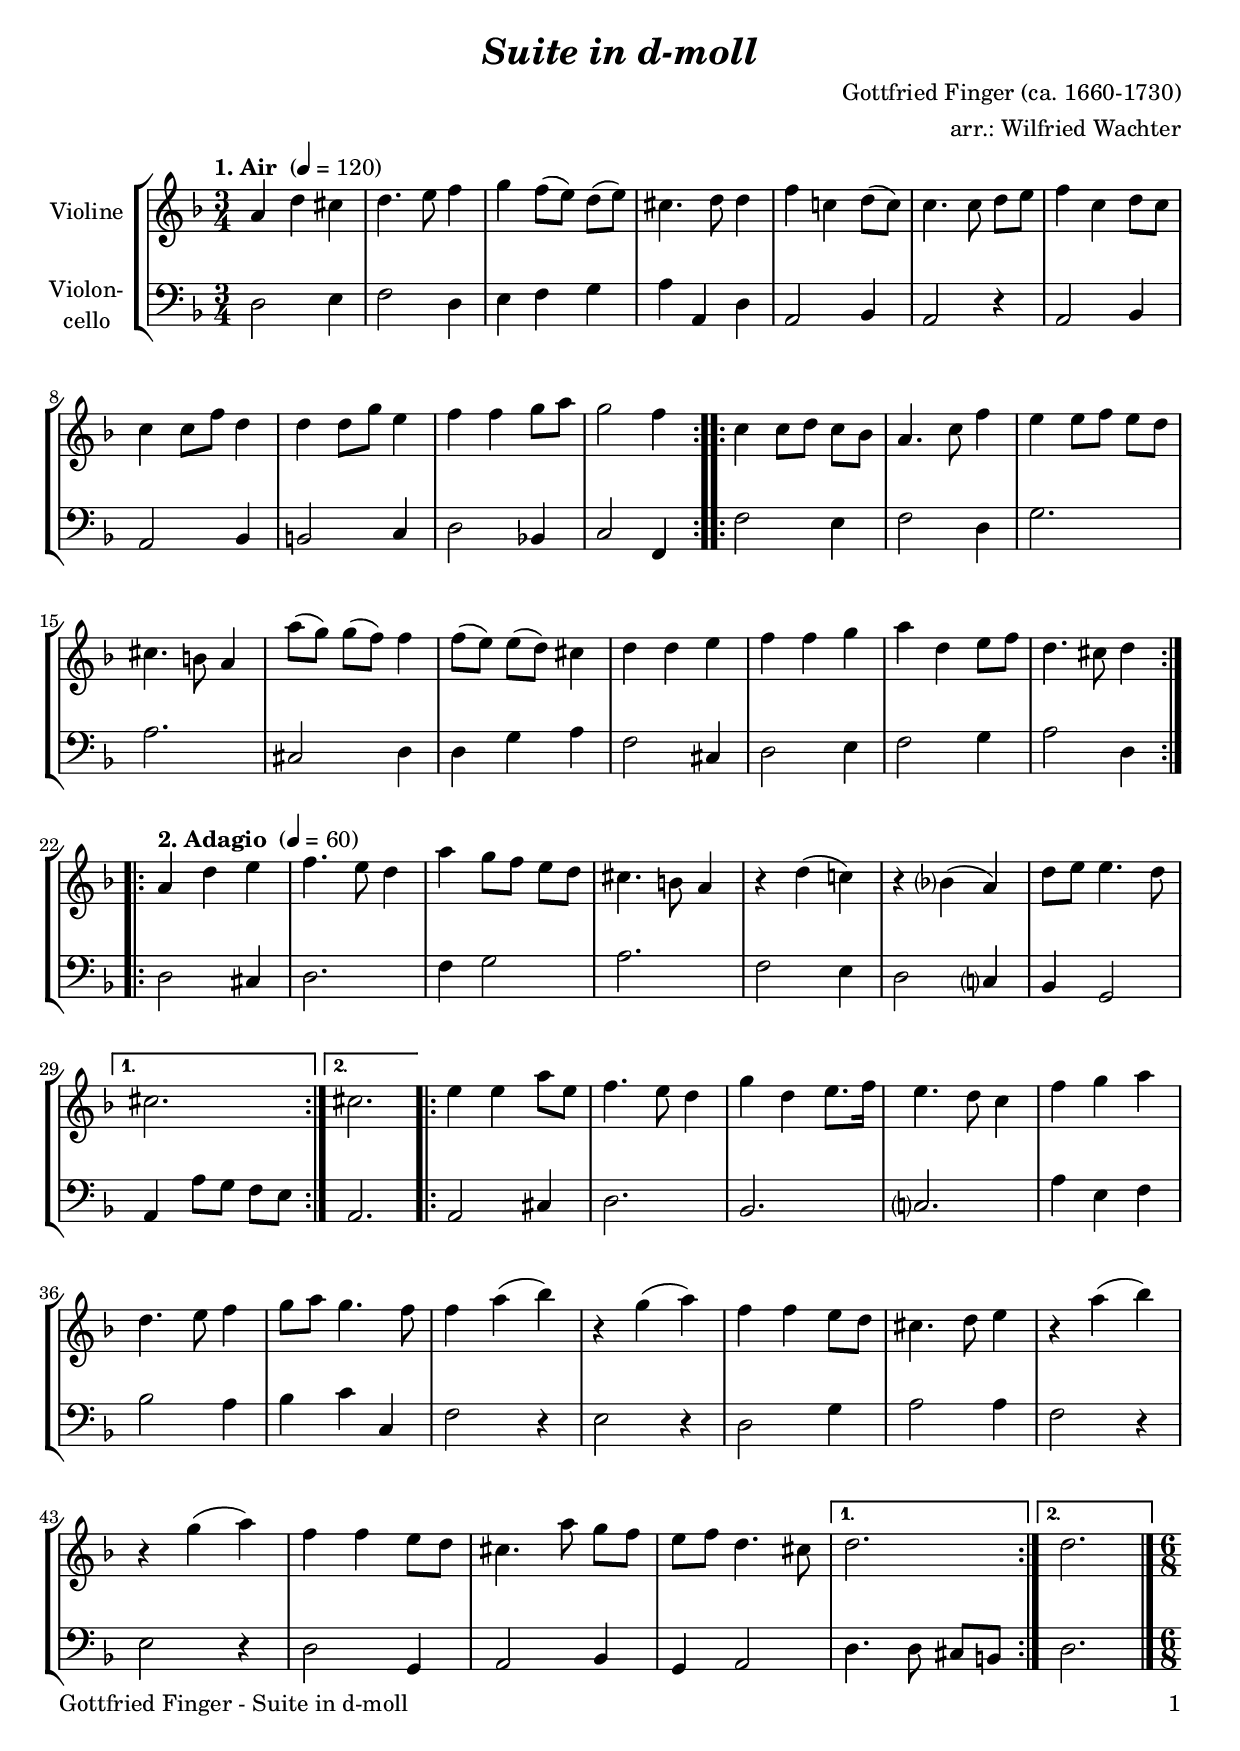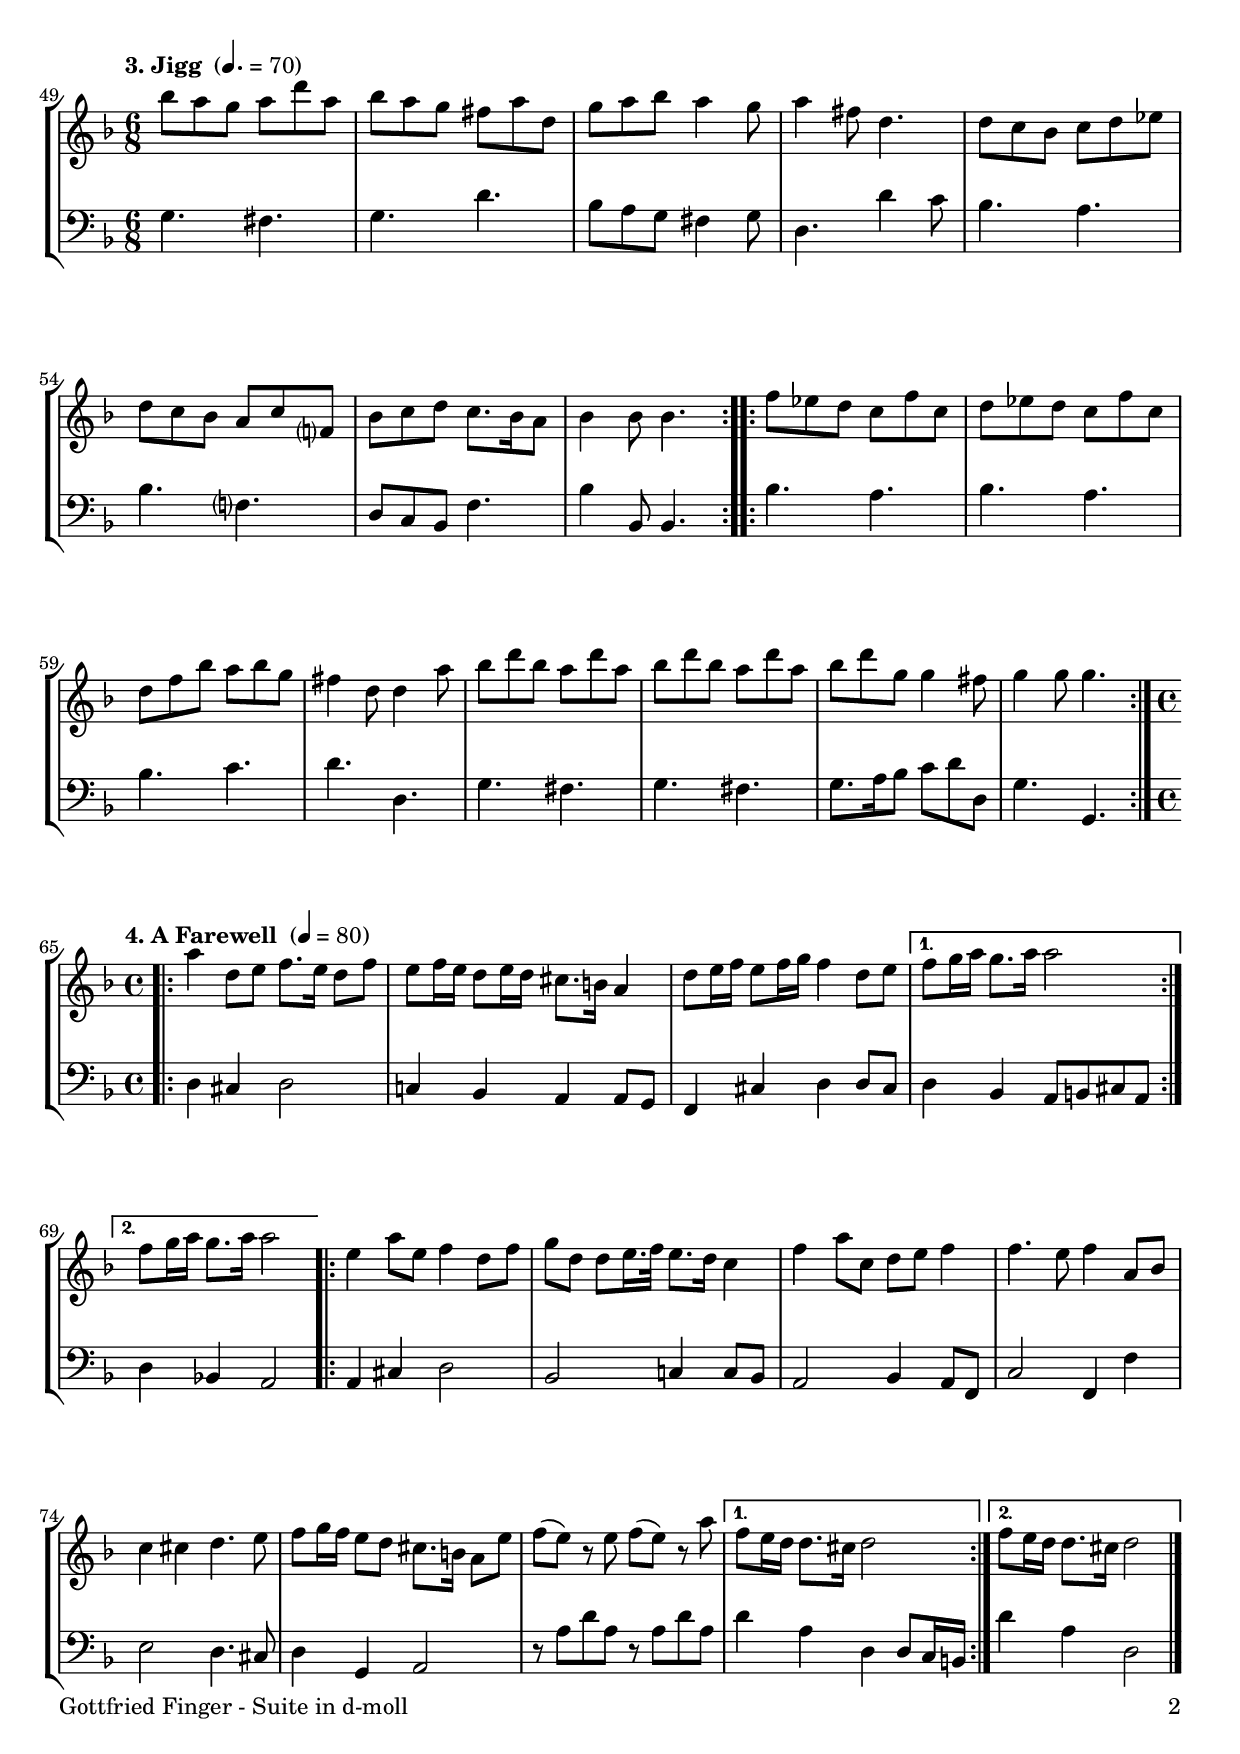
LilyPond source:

\version "2.18.2"
\include "deutsch.ly"
  
#(set-global-staff-size 20)

\header {
  title     = \markup \bold \italic "Suite in d-moll"
  composer  = "Gottfried Finger (ca. 1660-1730)"
  arranger  = "arr.: Wilfried Wachter"
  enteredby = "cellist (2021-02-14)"
%  piece     = ""
}

voiceconsts = {
  \key h \minor
  \time 3/4
  \clef "treble"
%  \numericTimeSignature
  % Set default beaming for all staves
%  \set Timing.beamExceptions = #'()
%  \set Timing.baseMoment     = #(ly:make-moment 1 4)
%  \set Timing.beatStructure  = #'(1 1 1)
}

mivl = "violin"
%miba = "pizzicato strings"
miba = "cello"

introa = { \tempo "1. Air " 4=120
           % Set default beaming for all staves
	   \set Timing.beamExceptions = #'()
	   \set Timing.baseMoment     = #(ly:make-moment 1 4)
	   \set Timing.beatStructure  = #'(1 1 1)
	 }
introb = { \break \tempo "2. Adagio "     4=60 }
introc = { \break \tempo "3. Jigg "      4.=70 \time 6/8 }
introd = { \break \tempo "4. A Farewell " 4=80 \time 4/4 }


va = \relative c' {
  \voiceconsts

  \introa
  \repeat volta 2 {
    fis4 h ais
    h4. cis8 d4
    e d8( cis) h( cis)
    ais4. h8 h4
    d a! h8( a)
    a4. a8 h cis
    d4 a h8 a
    a4 a8 d h4

    h h8 e cis4
    d d e8 fis
    e2 d4
  }
  \repeat volta 2 {
    a a8 h a g
    fis4. a8 d4
    cis cis8 d cis h
    ais4. gis8 fis4

    fis'8( e) e( d) d4
    d8( cis) cis( h) ais4
    h h cis
    d d e
    fis h, cis8 d
    h4. ais8 h4
  }

  \introb
  \repeat volta 2 {
    fis h cis
    d4. cis8 h4
    fis' e8 d cis h
    ais4. gis8 fis4
    r h( a!)
    r g?( fis)

    h8 cis cis4. h8
  }
  \alternative {
    { ais2. }
    { ais }
  }
  
  \repeat volta 2 {
    cis4 cis fis8 cis
    d4. cis8 h4

    e h cis8. d16
    cis4. h8 a4
    d e fis
    h,4. cis8 d4
    e8 fis e4. d8
    d4 fis( g)

    r e( fis)
    d d cis8 h
    ais4. h8 cis4
    r fis( g)
    r e( fis)
    d d cis8 h

    ais4. fis'8 e d
    cis d h4. ais8
  }
  \alternative {
    { h2. }
    { h }
  } \bar "|."

  \introc
  \repeat volta 2 {
    g'8 fis e fis h fis
    g fis e dis fis h,
    e fis g fis4 e8
    fis4 dis8 h4.
    h8 a g a h c

    h a g fis a d,?
    g a h a8. g16 fis8
    g4 g8 g4.
  }
  \repeat volta 2 {
    d'8 c h a d a
    h c h a d a

    h d g fis g e
    dis4 h8 h4 fis'8
    g h g fis h fis
    g h g fis h fis
    g h e, e4 dis8
    e4 e8 e4.
  }

  \introd
  \repeat volta 2 {
    fis4 h,8 cis d8. cis16 h8 d
    cis d16 cis h8 cis16 h ais8. gis16 fis4
    h8 cis16 d cis8 d16 e d4 h8 cis
  }
  \alternative {
    { d e16 fis e8. fis16 fis2 }
    { d8 e16 fis e8. fis16 fis2 }
  }
  \repeat volta 2 {
    cis4 fis8 cis d4 h8 d
    e h h cis16. d32 cis8. h16 a4

    d fis8 a, h cis d4
    d4. cis8 d4 fis,8 g
    a4 ais h4. cis8
    d e16 d cis8 h ais8. gis16 fis8 cis'

    d( cis) r cis d( cis) r fis
  }
  \alternative {
    { d cis16 h h8. ais16 h2 }
    { d8 cis16 h h8. ais16 h2 }
  } \bar "|."
}

vb = \relative c {
  \voiceconsts
  \clef "bass"
  
  \introa
  \repeat volta 2 {
    h2 cis4
    d2 h4
    cis d e
    fis fis, h
    fis2 g4
    fis2 r4
    fis2 g4
    fis2 g4

    gis2 a4
    h2 g!4
    a2 d,4
  }
  \repeat volta 2 {
    d'2 cis4
    d2 h4
    e2.
    fis

    ais,2 h4
    h e fis
    d2 ais4
    h2 cis4
    d2 e4
    fis2 h,4
  }

  \introb
  \repeat volta 2 {
    h2 ais4
    h2.
    d4 e2
    fis2.
    d2 cis4
    h2 a?4

    g e2
  }
  \alternative {
    { fis4 fis'8 e d cis }
    { fis,2. }
  }
  
  \repeat volta 2 {
    fis2 ais4
    h2.

    g
    a?
    fis'4 cis d
    g2 fis4
    g a a,
    d2 r4

    cis2 r4
    h2 e4
    fis2 fis4
    d2 r4
    cis2 r4
    h2 e,4

    fis2 g4
    e fis2
  }
  \alternative {
    { h4. h8 ais gis }
    { h2. }
  } \bar "|."

  \introc
  \repeat volta 2 {
    e4. dis
    e h'
    g8 fis e dis4 e8
    h4. h'4 a8
    g4. fis

    g d?
    h8 a g d'4.
    g4 g,8 g4.
  }
  \repeat volta 2 {
    g' fis
    g fis

    g a
    h h,
    e dis
    e dis
    e8. fis16 g8 a h h,
    e4. e,
  }
  
  \introd
  \repeat volta 2 {
    h'4 ais h2
    a!4 g fis fis8 e
    d4 ais' h h8 ais
  }
  \alternative {
    { h4 g fis8 gis ais fis }
    { h4 g! fis2 }
  }
  \repeat volta 2 {
    fis4 ais h2
    g a!4 a8 g

    fis2 g4 fis8 d
    a'2 d,4 d'
    cis2 h4. ais8
    h4 e, fis2

    r8 fis' h fis r fis h fis
  }
  \alternative {
    { h4 fis h, h8 a16 gis }
    { h'4 fis h,2 }
  } \bar "|."
}


music = \new StaffGroup <<
      \new Staff {
	\set Staff.midiInstrument = \mivl
	\set Staff.instrumentName = \markup \center-column { "Violine" }
	\transpose h d' { \va }
      }

      \new Staff {
	\set Staff.midiInstrument = \miba
	\set Staff.instrumentName = \markup \center-column { "Violon-" "cello" }
	\transpose h d' { \vb }
      }
>>

\book {
   \paper {
    print-page-number = ##t
    print-first-page-number = ##t
    ragged-last-bottom = ##f
    oddHeaderMarkup = \markup \null
    evenHeaderMarkup = \markup \null
    oddFooterMarkup = \markup {
      \fill-line {
        \on-the-fly #print-page-number-check-first
        "Gottfried Finger - Suite in d-moll" \fromproperty #'page:page-number-string
      }
    }
    evenFooterMarkup = \oddFooterMarkup
  } \score {
    \music
    \layout {}
  }

  \score {
    \unfoldRepeats \music

    \midi {
      \context {
        \Score
      }
    }
  }
}